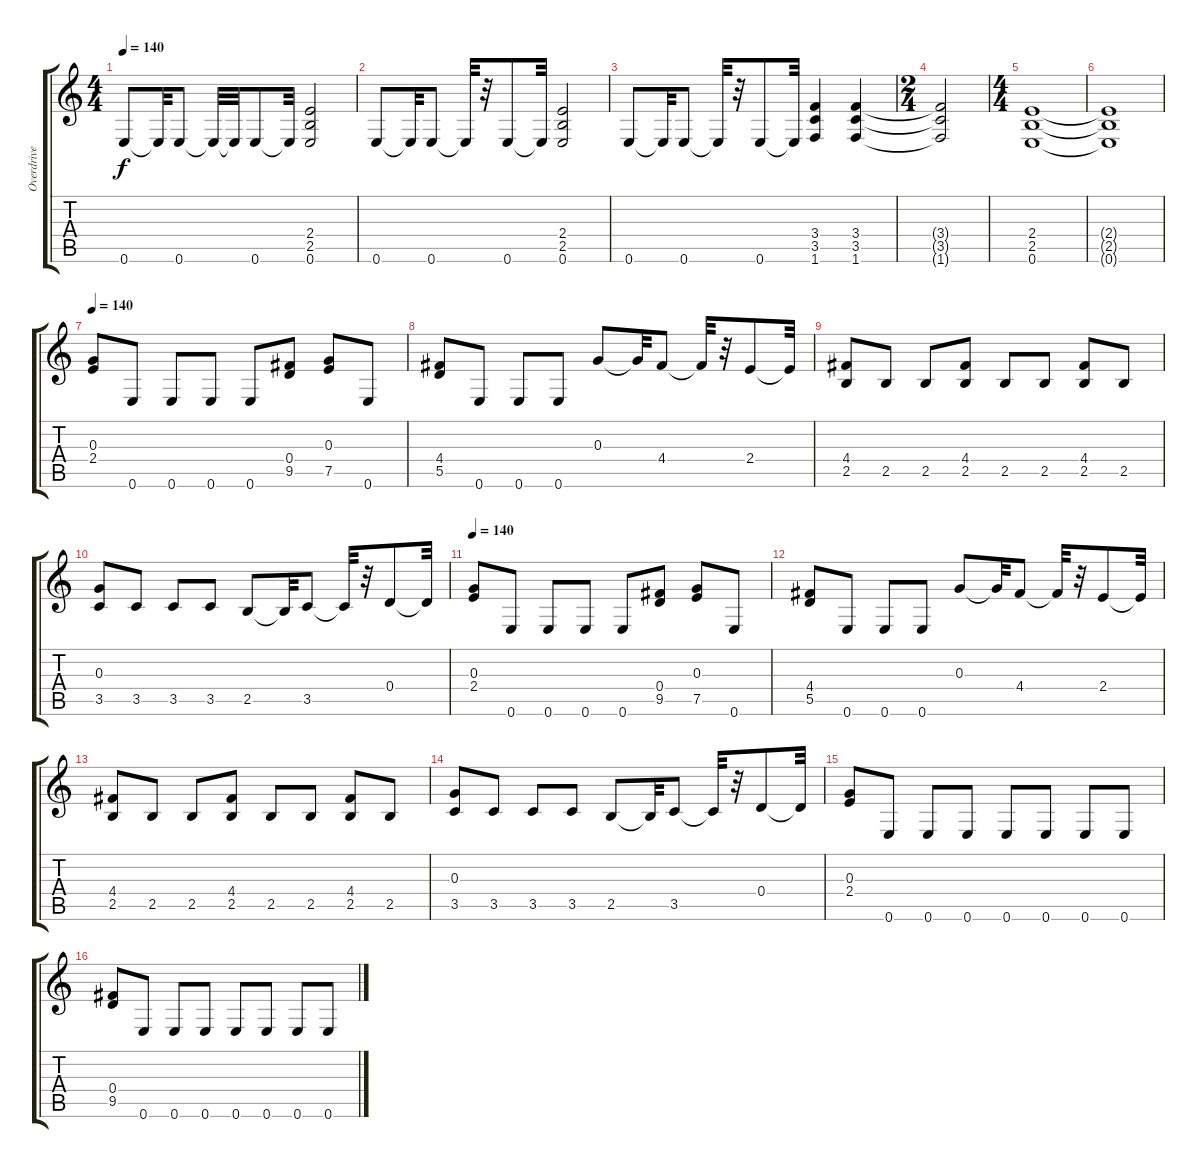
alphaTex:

\track ("Overdrive" "Overdrive") {instrument overdrivenguitar}
\staff {score tabs}
\tuning (E4 B3 G3 D3 A2 E2) {hide}
\ts (4 4)
\tempo 140
\clef g2
\ks c
0.6.8{dy f instrument overdrivenguitar} 0.6{t}.32 0.6.8 0.6{t}.32 0.6{t}.32 0.6.8 0.6{t}.32 (2.4 2.5 0.6).2 |
0.6.8 0.6{t}.32 0.6.8 0.6{t}.32 r.32 0.6.8 0.6{t}.32 (2.4 2.5 0.6).2 |
0.6.8 0.6{t}.32 0.6.8 0.6{t}.32 r.32 0.6.8 0.6{t}.32 (3.4 3.5 1.6).4 (3.4 3.5 1.6).4 |
\ts (2 4)
(3.4{t} 3.5{t} 1.6{t}).2 |
\ts (4 4)
(2.4 2.5 0.6).1 |
(2.4{t} 2.5{t} 0.6{t}).1 |
\tempo 140
(0.3 2.4).8 0.6.8 0.6.8 0.6.8 0.6.8 (0.4 9.5).8 (0.3 7.5).8 0.6.8 |
(4.4 5.5).8 0.6.8 0.6.8 0.6.8 0.3.8 0.3{t}.32 4.4.8 4.4{t}.32 r.32 2.4.8 2.4{t}.32 |
(4.4 2.5).8 2.5.8 2.5.8 (4.4 2.5).8 2.5.8 2.5.8 (4.4 2.5).8 2.5.8 |
(0.3 3.5).8 3.5.8 3.5.8 3.5.8 2.5.8 2.5{t}.32 3.5.8 3.5{t}.32 r.32 0.4.8 0.4{t}.32 |
\tempo 140
(0.3 2.4).8 0.6.8 0.6.8 0.6.8 0.6.8 (0.4 9.5).8 (0.3 7.5).8 0.6.8 |
(4.4 5.5).8 0.6.8 0.6.8 0.6.8 0.3.8 0.3{t}.32 4.4.8 4.4{t}.32 r.32 2.4.8 2.4{t}.32 |
(4.4 2.5).8 2.5.8 2.5.8 (4.4 2.5).8 2.5.8 2.5.8 (4.4 2.5).8 2.5.8 |
(0.3 3.5).8 3.5.8 3.5.8 3.5.8 2.5.8 2.5{t}.32 3.5.8 3.5{t}.32 r.32 0.4.8 0.4{t}.32 |
(0.3 2.4).8 0.6.8 0.6.8 0.6.8 0.6.8 0.6.8 0.6.8 0.6.8 |
(0.4 9.5).8 0.6.8 0.6.8 0.6.8 0.6.8 0.6.8 0.6.8 0.6.8
